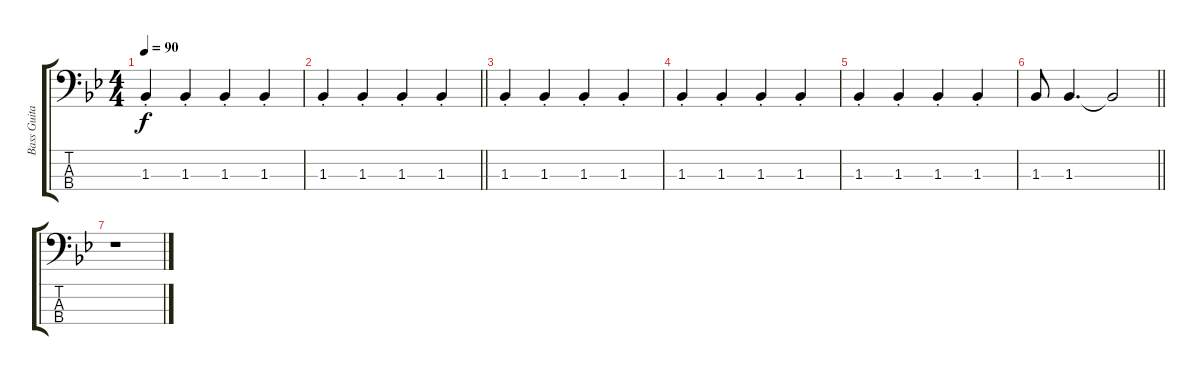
\track ("Bass Guitar" "Bass Guita") {instrument electricbassfinger}
\staff {score tabs}
\tuning (G2 D2 A1 E1) {hide}
\ts (4 4)
\tempo 90
\clef f4
\ks bb
1.3{st}.4{dy f} 1.3{st}.4 1.3{st}.4 1.3{st}.4 |
\barLineRight lightlight
1.3{st}.4 1.3{st}.4 1.3{st}.4 1.3{st}.4 |
1.3{st}.4 1.3{st}.4 1.3{st}.4 1.3{st}.4 |
1.3{st}.4 1.3{st}.4 1.3{st}.4 1.3{st}.4 |
1.3{st}.4 1.3{st}.4 1.3{st}.4 1.3{st}.4 |
\barLineRight lightlight
1.3.8 1.3.4{d} 1.3{t}.2 |
r.1
